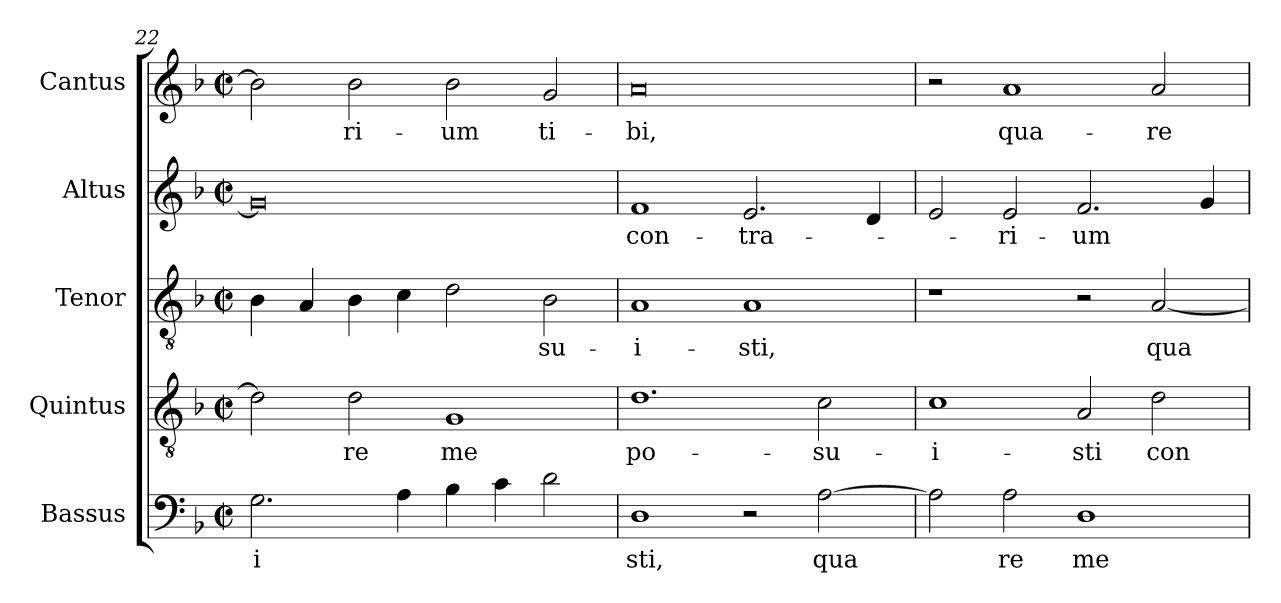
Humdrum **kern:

**kern	**text	**kern	**text	**kern	**text	**kern	**text	**kern	**text
*part5	*part5	*part4	*part4	*part3	*part3	*part2	*part2	*part1	*part1
*staff5	*staff5	*staff4	*staff4	*staff3	*staff3	*staff2	*staff2	*staff1	*staff1
*I"Bassus	*	*I"Quintus	*	*I"Tenor	*	*I"Altus	*	*I"Cantus	*
*clefF4	*	*clefGv2	*	*clefGv2	*	*clefG2	*	*clefG2	*
*k[b-]	*	*k[b-]	*	*k[b-]	*	*k[b-]	*	*k[b-]	*
*F:	*	*F:	*	*F:	*	*F:	*	*F:	*
*M2/2	*	*M2/2	*	*M2/2	*	*M2/2	*	*M2/2	*
*met(c|)	*	*met(c|)	*	*met(c|)	*	*met(c|)	*	*met(c|)	*
=22	=22	=22	=22	=22	=22	=22	=22	=22	=22
!	!LO:LY:b:rj	!	!	!	!	!	!	!	!
2.G\	i	2d\]	.	4B-\	.	0g]	.	2b-\]	.
.	.	.	.	4A/	.	.	.	.	.
!	!	!	!LO:LY:b:cj	!	!	!	!	!	!LO:LY:b:cj
.	.	2d\	-re	4B-\	.	.	.	2b-\	-ri-
4A\	.	.	.	4c\	.	.	.	.	.
!	!	!	!LO:LY:b:cj	!	!	!	!	!	!LO:LY:b:cj
4B-\	.	1G	me	2d\	.	.	.	2b-\	-um
4c\	.	.	.	.	.	.	.	.	.
!	!	!	!	!	!LO:LY:b:cj	!	!	!	!LO:LY:b:cj
2d\	.	.	.	2B-\	-su-	.	.	2g/	ti-
=23	=23	=23	=23	=23	=23	=23	=23	=23	=23
!	!LO:LY:b:cj	!	!LO:LY:b:cj	!	!LO:LY:b:cj	!	!LO:LY:b:cj	!	!LO:LY:b:cj
1D	sti,	1.d	po-	1A	-i-	1f	con-	0a	-bi,
!	!	!	!	!	!LO:LY:b:cj	!	!LO:LY:b	!	!
2r	.	.	.	1A	-sti,	2.e/	-tra-	.	.
!	!LO:LY:b	!	!LO:LY:b:cj	!	!	!	!	!	!
[>2A\	qua	2c\	-su-	.	.	.	.	.	.
.	.	.	.	.	.	4d/	.	.	.
=24	=24	=24	=24	=24	=24	=24	=24	=24	=24
!	!	!	!LO:LY:b:cj	!	!	!	!	!	!
2A\]	.	1c	-i-	1r	.	2e/	.	2r	.
!	!LO:LY:b:cj	!	!	!	!	!	!LO:LY:b:cj	!	!LO:LY:b:cj
2A\	re	.	.	.	.	2e/	-ri-	1a	qua-
!	!LO:LY:b:cj	!	!LO:LY:b:cj	!	!	!	!LO:LY:b	!	!
1D	me	2A/	-sti	2r	.	2.f/	-um	.	.
!	!	!	!LO:LY:b:cj	!	!LO:LY:b	!	!	!	!LO:LY:b:cj
.	.	2d\	con-	[<2A/	qua-	.	.	2a/	-re
.	.	.	.	.	.	4g/	.	.	.
=	=	=	=	=	=	=	=	=	=
*-	*-	*-	*-	*-	*-	*-	*-	*-	*-
